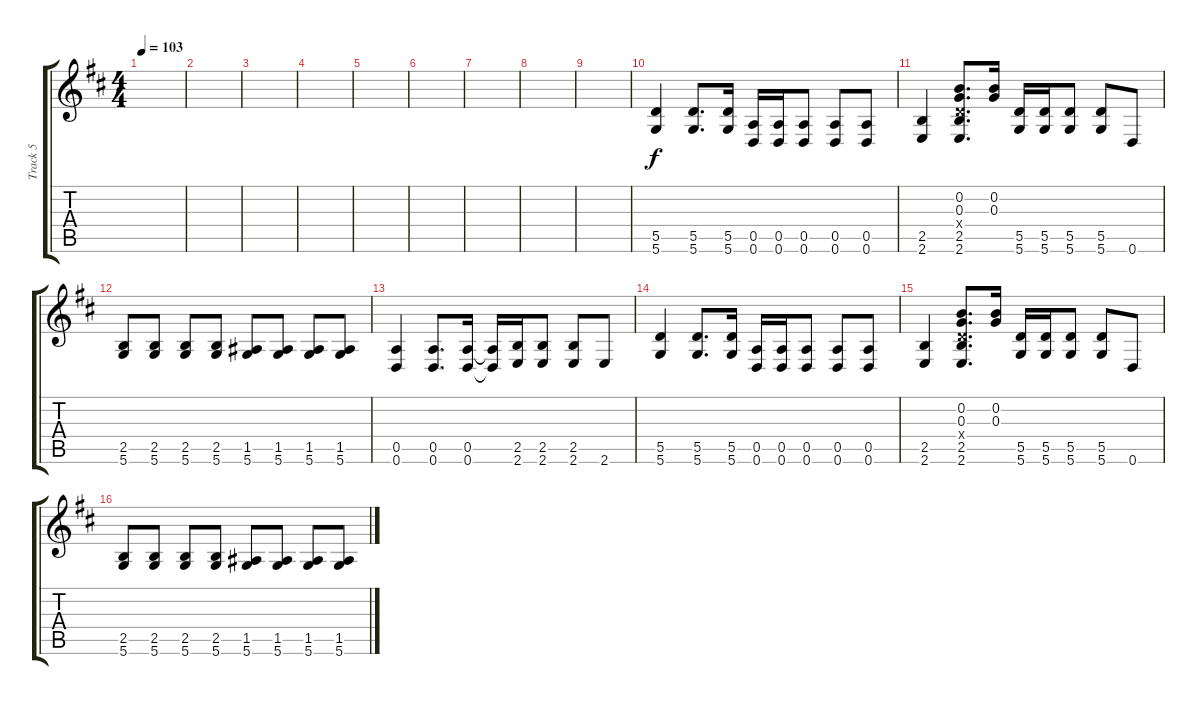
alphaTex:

\track ("Track 5" "Track 5") {instrument overdrivenguitar}
\staff {score tabs}
\tuning (E4 B3 G3 D3 A2 D2) {hide}
\ts (4 4)
\tempo 103
\clef g2
\ks d
|
|
|
|
|
|
|
|
|
(5.5 5.6).4 (5.5 5.6).8{d} (5.5 5.6).16 (0.5 0.6).16 (0.5 0.6).16 (0.5 0.6).8 (0.5 0.6).8 (0.5 0.6).8 |
(2.5 2.6).4 (0.2 0.3 0.4{x} 2.5 2.6).8{d} (0.2 0.3).16 (5.5 5.6).16 (5.5 5.6).16 (5.5 5.6).8 (5.5 5.6).8 0.6.8 |
(2.5 5.6).8 (2.5 5.6).8 (2.5 5.6).8 (2.5 5.6).8 (1.5 5.6).8 (1.5 5.6).8 (1.5 5.6).8 (1.5 5.6).8 |
(0.5 0.6).4 (0.5 0.6).8{d} (0.5 0.6).16 (0.5{t} 0.6{t}).16 (2.5 2.6).16 (2.5 2.6).8 (2.5 2.6).8 2.6.8 |
(5.5 5.6).4 (5.5 5.6).8{d} (5.5 5.6).16 (0.5 0.6).16 (0.5 0.6).16 (0.5 0.6).8 (0.5 0.6).8 (0.5 0.6).8 |
(2.5 2.6).4 (0.2 0.3 0.4{x} 2.5 2.6).8{d} (0.2 0.3).16 (5.5 5.6).16 (5.5 5.6).16 (5.5 5.6).8 (5.5 5.6).8 0.6.8 |
(2.5 5.6).8 (2.5 5.6).8 (2.5 5.6).8 (2.5 5.6).8 (1.5 5.6).8 (1.5 5.6).8 (1.5 5.6).8 (1.5 5.6).8
